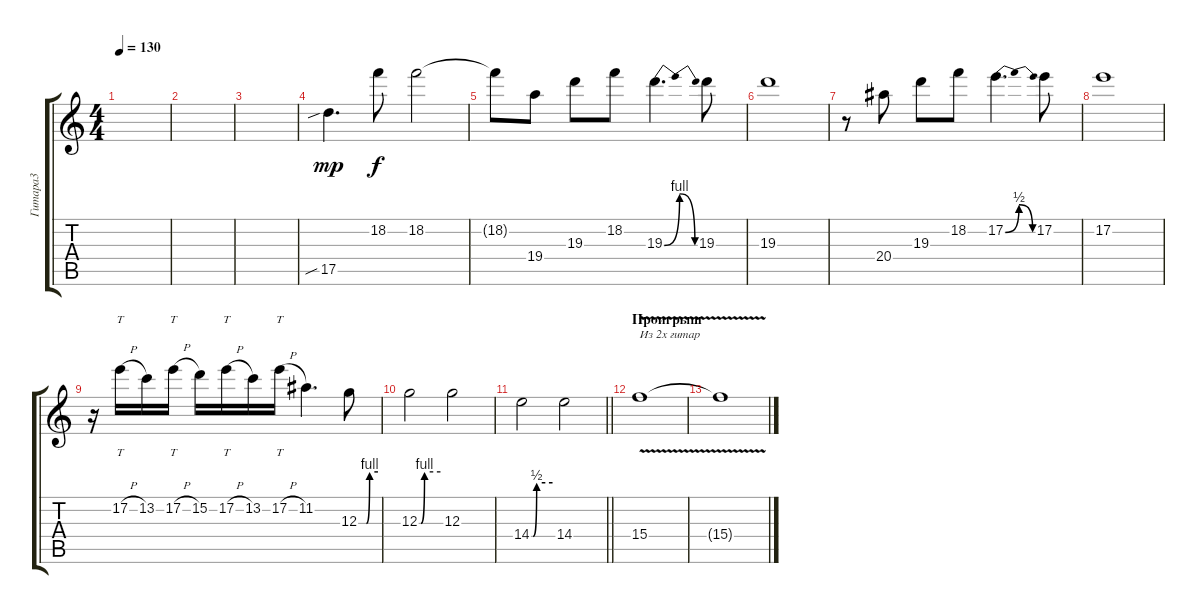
\track ("Гитара3" "Гитара3") {instrument distortionguitar}
\staff {score tabs}
\tuning (E4 B3 G3 D3 A2 E2) {hide}
\ts (4 4)
\tempo 130
\clef g2
\ks c
|
|
|
17.5{sib}.4{d dy mp} 18.2.8{dy f} 18.2.2 |
18.2{t}.8 19.4.8 19.3.8 18.2.8 19.3{be (bendrelease 0 0 26 4 56 4 60 0)}.4{d} 19.3.8 |
19.3.1 |
r.8 20.4.8 19.3.8 18.2.8 17.2{be (bendrelease 0 0 26 2 56 2 60 0)}.4{d} 17.2.8 |
17.2.1 |
r.16 17.2{h}.16{tt} 13.2.16 17.2{h}.16{tt} 15.2.16 17.2{h}.16{tt} 13.2.16 17.2{h}.16{tt} 11.2.4{d} 12.3{be (custom 0 0 24 0 34 4 60 4)}.8 |
12.3{be (custom 0 0 5 0 15 4 60 4)}.2 12.3.2 |
\barLineRight lightlight
14.4{be (custom 0 0 5 0 15 2 60 2)}.2 14.4.2 |
\section ("" "Проигрыш")
15.4{v}.1{txt "Из 2х гитар"} |
15.4{v t}.1
